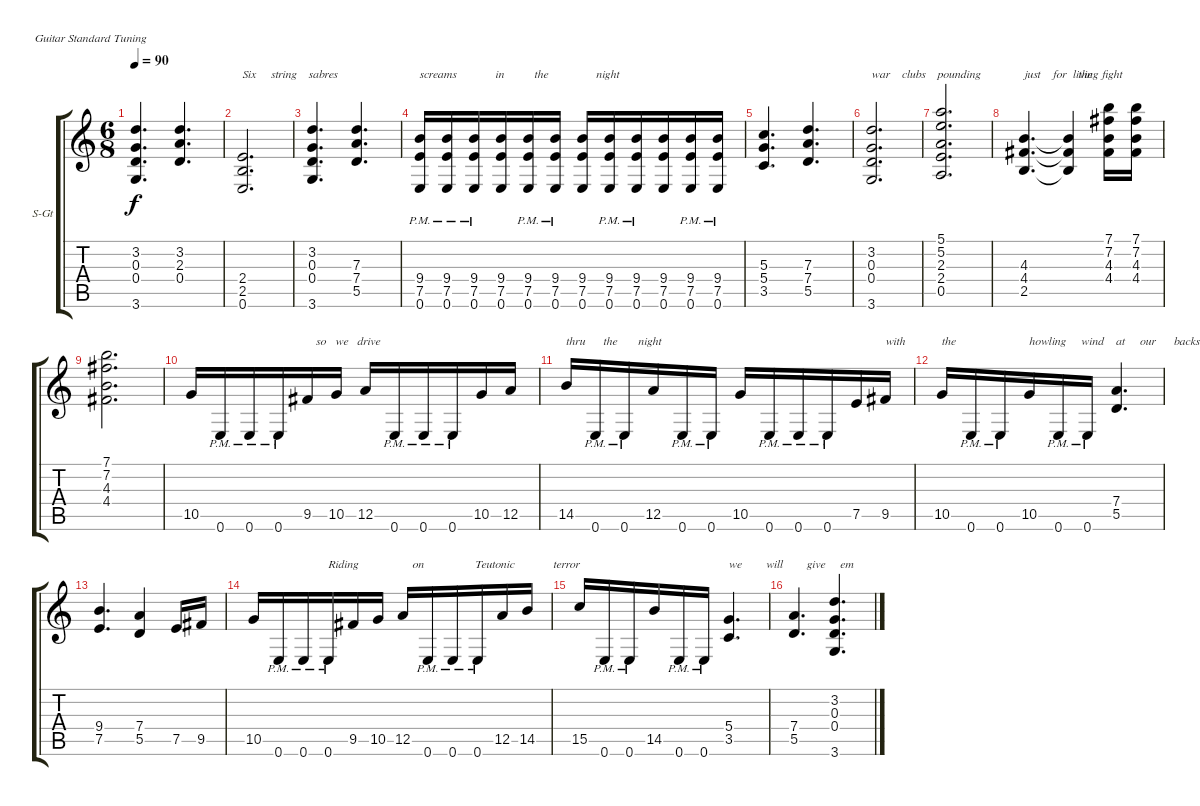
\defaultSystemsLayout 4
\bracketExtendMode groupsimilarinstruments
\firstSystemTrackNameOrientation horizontal
\otherSystemsTrackNameOrientation horizontal
\track ("Wolf Hoffmann" "S-Gt") {instrument acousticguitarsteel}
\staff {score tabs}
\tuning (E4 B3 G3 D3 A2 E2)
\ts (6 8)
\tempo 90
\clef g2
\ks c
(3.2 0.3 3.6 0.4).4{d dy f} (3.2 2.3 0.4).4{d} |
(2.4 2.5 0.6).2{d txt "Six     string    sabres"} |
(3.2 0.3 3.6 0.4).4{d} (7.3 7.4 5.5).4{d} |
(9.4{pm} 7.5{pm} 0.6{pm}).16{txt "screams             in          the                night"} (0.6{pm} 7.5{pm} 9.4{pm}).16 (0.6{pm} 7.5{pm} 9.4{pm}).16 (9.4 7.5 0.6).16 (0.6{pm} 7.5{pm} 9.4{pm}).16 (0.6{pm} 7.5{pm} 9.4{pm}).16 (9.4 7.5 0.6).16 (0.6{pm} 9.4{pm} 7.5{pm}).16 (0.6{pm} 9.4{pm} 7.5{pm}).16 (7.5 9.4 0.6).16 (0.6{pm} 9.4{pm} 7.5{pm}).16 (0.6{pm} 9.4{pm} 7.5{pm}).16 |
(5.3 5.4 3.5).4{d} (7.3 7.4 5.5).4{d} |
(0.4 3.6 0.3 3.2).2{d txt "war    clubs    pounding"} |
(2.3 2.4 0.5 5.2 5.1).2{d txt "                                            living         "} |
(4.3 4.4 2.5).4{d txt "just    for    the   fight"} (4.3{t} 4.4{t} 2.5{t}).4 (4.3 4.4 7.2 7.1).16 (4.3 4.4 7.1 7.2).16 |
(4.3 4.4 7.2 7.1).2{d} |
10.5.16 0.6{pm}.16 0.6{pm}.16 0.6{pm}.16 9.5.16{txt "   so   we   drive             "} 10.5.16 12.5.16 0.6{pm}.16 0.6{pm}.16 0.6{pm}.16 10.5.16 12.5.16 |
14.5.16{txt "thru      the       night"} 0.6{pm}.16 0.6{pm}.16 12.5.16 0.6{pm}.16 0.6{pm}.16 10.5.16 0.6{pm}.16 0.6{pm}.16 0.6{pm}.16 7.5.16 9.5.16{txt "with"} |
10.5.16{txt "the"} 0.6{pm}.16 0.6{pm}.16 10.5.16{txt "howling     wind    at     our      backs  "} 0.6{pm}.16 0.6{pm}.16 (7.4 5.5).4{d} |
(9.4 7.5).4{d} (7.4 5.5).4 7.5.16 9.5.16 |
10.5.16 0.6{pm}.16 0.6{pm}.16 0.6{pm}.16{txt "Riding                  on                 Teutonic             terror"} 9.5.16 10.5.16 12.5.16 0.6{pm}.16 0.6{pm}.16 0.6{pm}.16 12.5.16 14.5.16 |
15.5.16 0.6{pm}.16 0.6{pm}.16 14.5.16 0.6{pm}.16 0.6{pm}.16 (5.4 3.5).4{d txt "we        will        give     em "} |
(7.4 5.5).4{d} (3.2 0.3 0.4 3.6).4{d}
